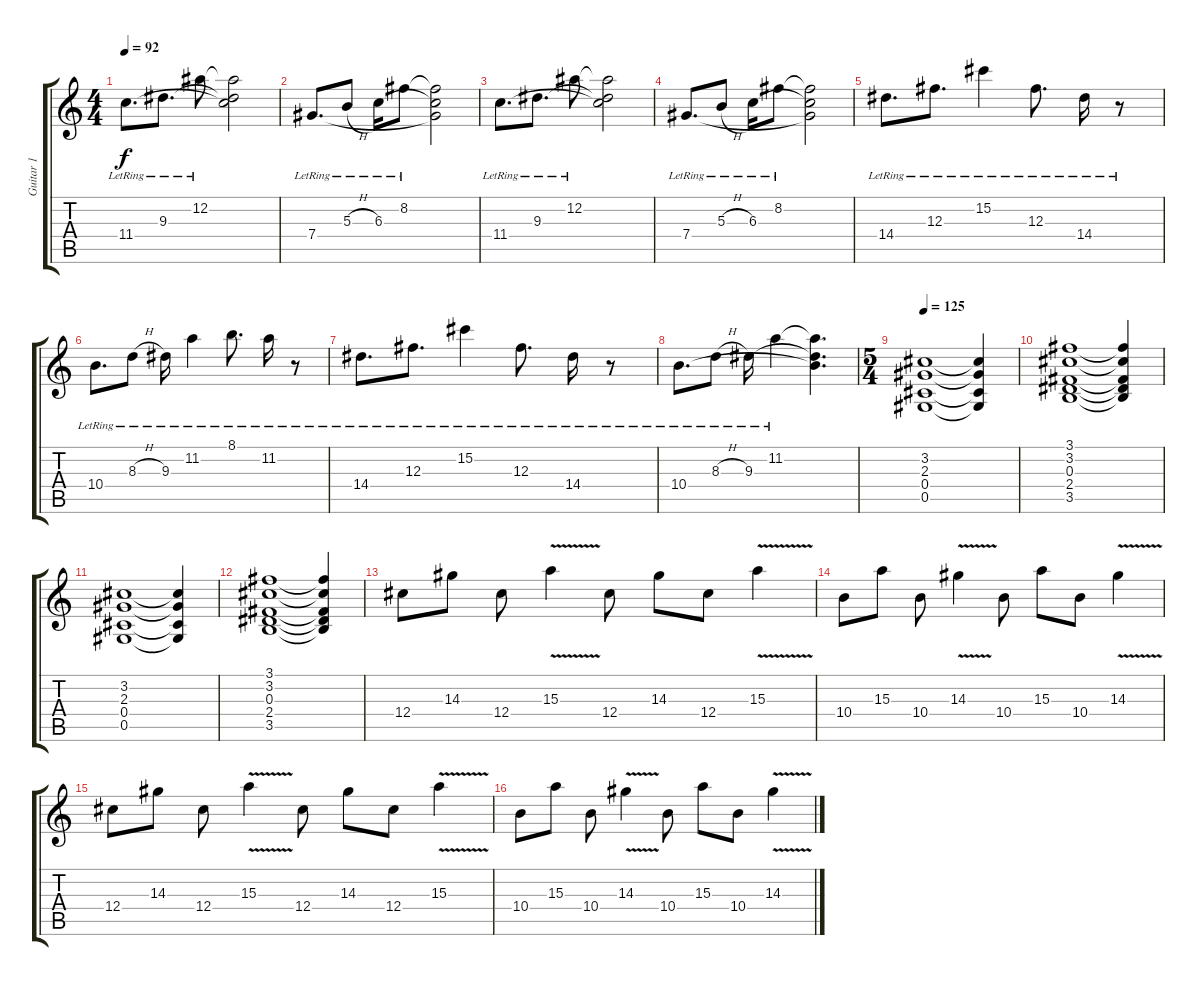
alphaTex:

\track ("Guitar 1" "Guitar 1") {instrument distortionguitar}
\staff {score tabs}
\tuning (Eb4 Bb3 Gb3 Db3 Ab2 Eb2) {hide}
\ts (4 4)
\tempo 92
\clef g2
\ks c
11.4{lr}.8{d dy f} 9.3{lr}.8{d} 12.2{lr}.8 (12.2{t} 9.3{t} 11.4{t}).2 |
7.4{lr}.8{d} 5.3{h lr}.8 6.3{lr}.16 8.2{lr}.8 (8.2{t} 6.3{t} 7.4{t}).2 |
11.4{lr}.8{d} 9.3{lr}.8{d} 12.2{lr}.8 (12.2{t} 9.3{t} 11.4{t}).2 |
7.4{lr}.8{d} 5.3{h lr}.8 6.3{lr}.16 8.2{lr}.8 (8.2{t} 6.3{t} 7.4{t}).2 |
14.4{lr}.8{d} 12.3{lr}.8{d} 15.2{lr}.4 12.3{lr}.8{d} 14.4{lr}.16 r.8 |
10.4{lr}.8{d} 8.3{h lr}.8 9.3{lr}.16 11.2{lr}.4 8.1{lr}.8{d} 11.2{lr}.16 r.8 |
14.4{lr}.8{d} 12.3{lr}.8{d} 15.2{lr}.4 12.3{lr}.8{d} 14.4{lr}.16 r.8 |
10.4{lr}.8{d} 8.3{h lr}.8 9.3{lr}.16 11.2{lr}.4 (11.2{t} 9.3{t} 10.4{t}).4{d} |
\ts (5 4)
\tempo 125
(3.2 2.3 0.4 0.5).1 (3.2{t} 2.3{t} 0.4{t} 0.5{t}).4 |
(3.1 3.2 0.3 2.4 3.5).1 (3.1{t} 3.2{t} 0.3{t} 2.4{t} 3.5{t}).4 |
(3.2 2.3 0.4 0.5).1 (3.2{t} 2.3{t} 0.4{t} 0.5{t}).4 |
(3.1 3.2 0.3 2.4 3.5).1 (3.1{t} 3.2{t} 0.3{t} 2.4{t} 3.5{t}).4 |
12.4.8 14.3.8 12.4.8 15.3{v}.4 12.4.8 14.3.8 12.4.8 15.3{v}.4 |
10.4.8 15.3.8 10.4.8 14.3{v}.4 10.4.8 15.3.8 10.4.8 14.3{v}.4 |
12.4.8 14.3.8 12.4.8 15.3{v}.4 12.4.8 14.3.8 12.4.8 15.3{v}.4 |
10.4.8 15.3.8 10.4.8 14.3{v}.4 10.4.8 15.3.8 10.4.8 14.3{v}.4
